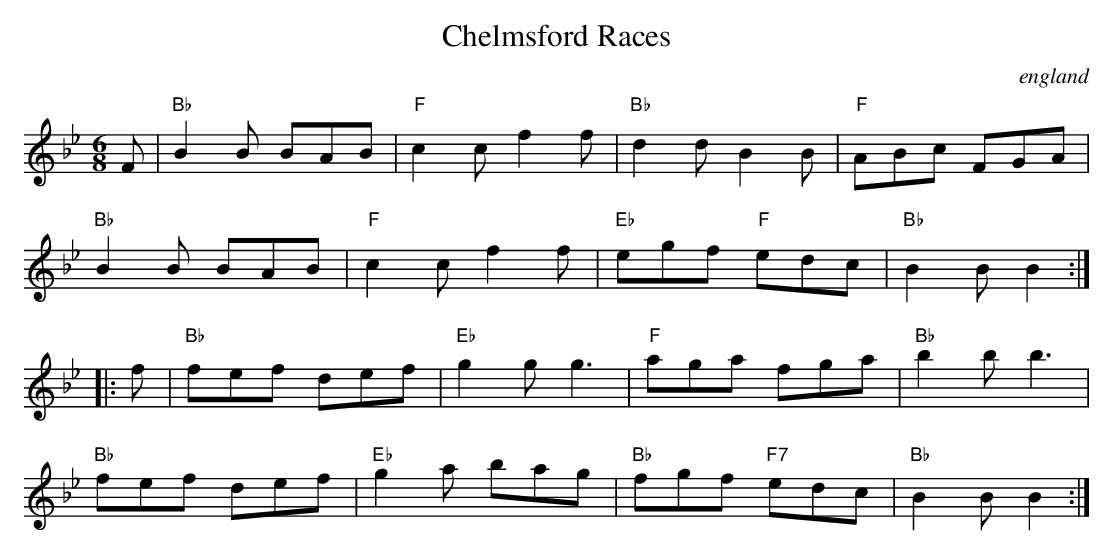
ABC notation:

X:1
T:Chelmsford Races
O:england
M:6/8
K:Bb
F|"Bb"B2B BAB|"F"c2c f2f|"Bb"d2d B2B|"F"ABc FGA|
"Bb"B2B BAB|"F"c2c f2f|"Eb"egf "F"edc|"Bb"B2B B2::
f|"Bb"fef def|"Eb"g2g g3|"F"aga fga|"Bb"b2b b3|
"Bb"fef def|"Eb"g2a bag|"Bb"fgf "F7"edc|"Bb"B2B B2:|
